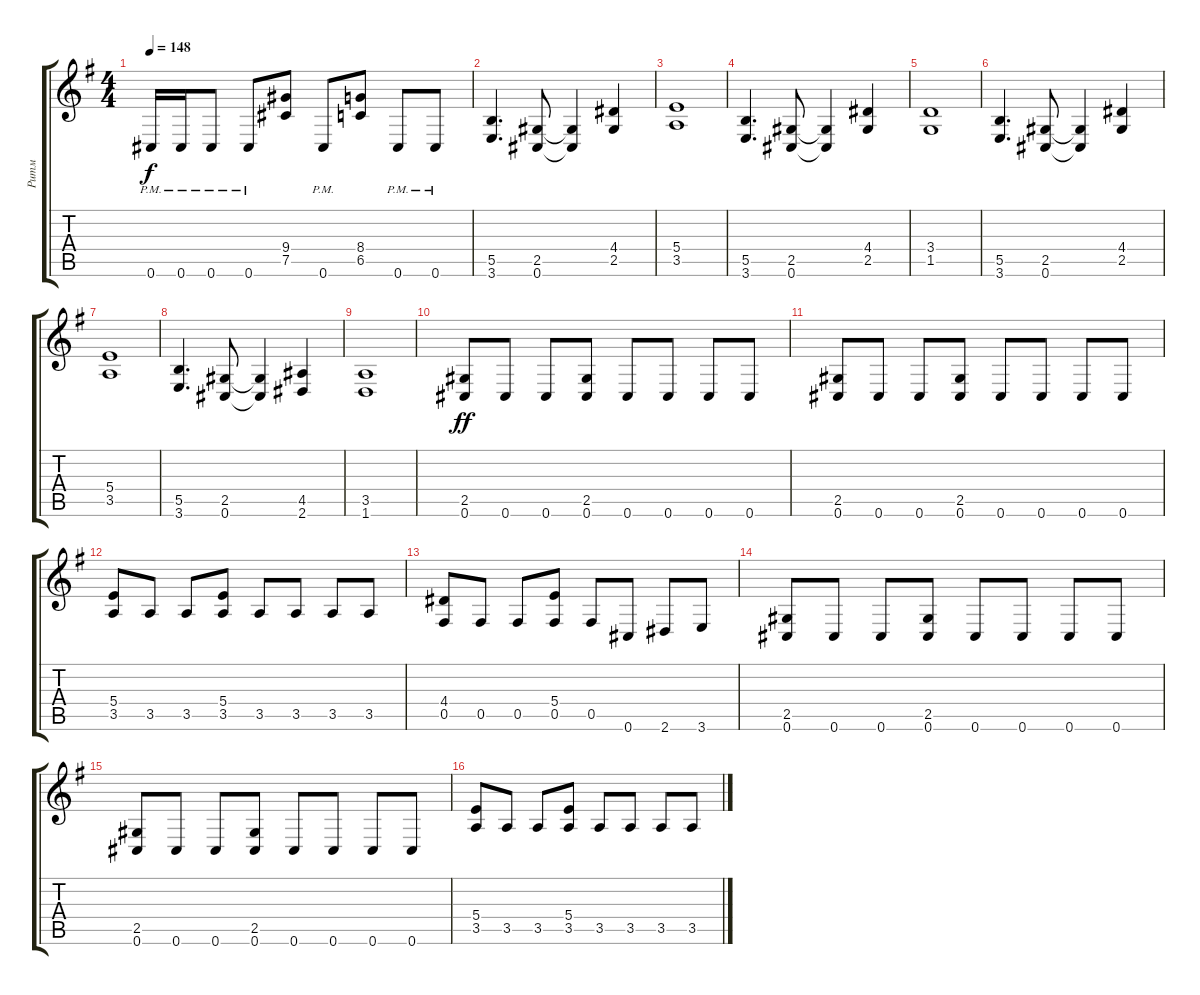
\track ("Ритм" "Ритм") {instrument distortionguitar}
\staff {score tabs}
\tuning (Db4 Ab3 E3 B2 Gb2 Db2) {hide}
\ts (4 4)
\tempo 148
\clef g2
\ks g
0.6{pm}.16{dy f} 0.6{pm}.16 0.6{pm}.8 0.6{pm}.8 (9.4 7.5).8 0.6{pm}.8 (8.4 6.5).8 0.6{pm}.8 0.6{pm}.8 |
(5.5 3.6).4{d} (2.5 0.6).8 (2.5{t} 0.6{t}).4 (4.4 2.5).4 |
(5.4 3.5).1 |
(5.5 3.6).4{d} (2.5 0.6).8 (2.5{t} 0.6{t}).4 (4.4 2.5).4 |
(3.4 1.5).1 |
(5.5 3.6).4{d} (2.5 0.6).8 (2.5{t} 0.6{t}).4 (4.4 2.5).4 |
(5.4 3.5).1 |
(5.5 3.6).4{d} (2.5 0.6).8 (2.5{t} 0.6{t}).4 (4.5 2.6).4 |
(3.5 1.6).1 |
(2.5 0.6).8{dy ff} 0.6.8 0.6.8 (2.5 0.6).8 0.6.8 0.6.8 0.6.8 0.6.8 |
(2.5 0.6).8 0.6.8 0.6.8 (2.5 0.6).8 0.6.8 0.6.8 0.6.8 0.6.8 |
(5.4 3.5).8 3.5.8 3.5.8 (5.4 3.5).8 3.5.8 3.5.8 3.5.8 3.5.8 |
(4.4 0.5).8 0.5.8 0.5.8 (5.4 0.5).8 0.5.8 0.6.8 2.6.8 3.6.8 |
(2.5 0.6).8 0.6.8 0.6.8 (2.5 0.6).8 0.6.8 0.6.8 0.6.8 0.6.8 |
(2.5 0.6).8 0.6.8 0.6.8 (2.5 0.6).8 0.6.8 0.6.8 0.6.8 0.6.8 |
(5.4 3.5).8 3.5.8 3.5.8 (5.4 3.5).8 3.5.8 3.5.8 3.5.8 3.5.8
